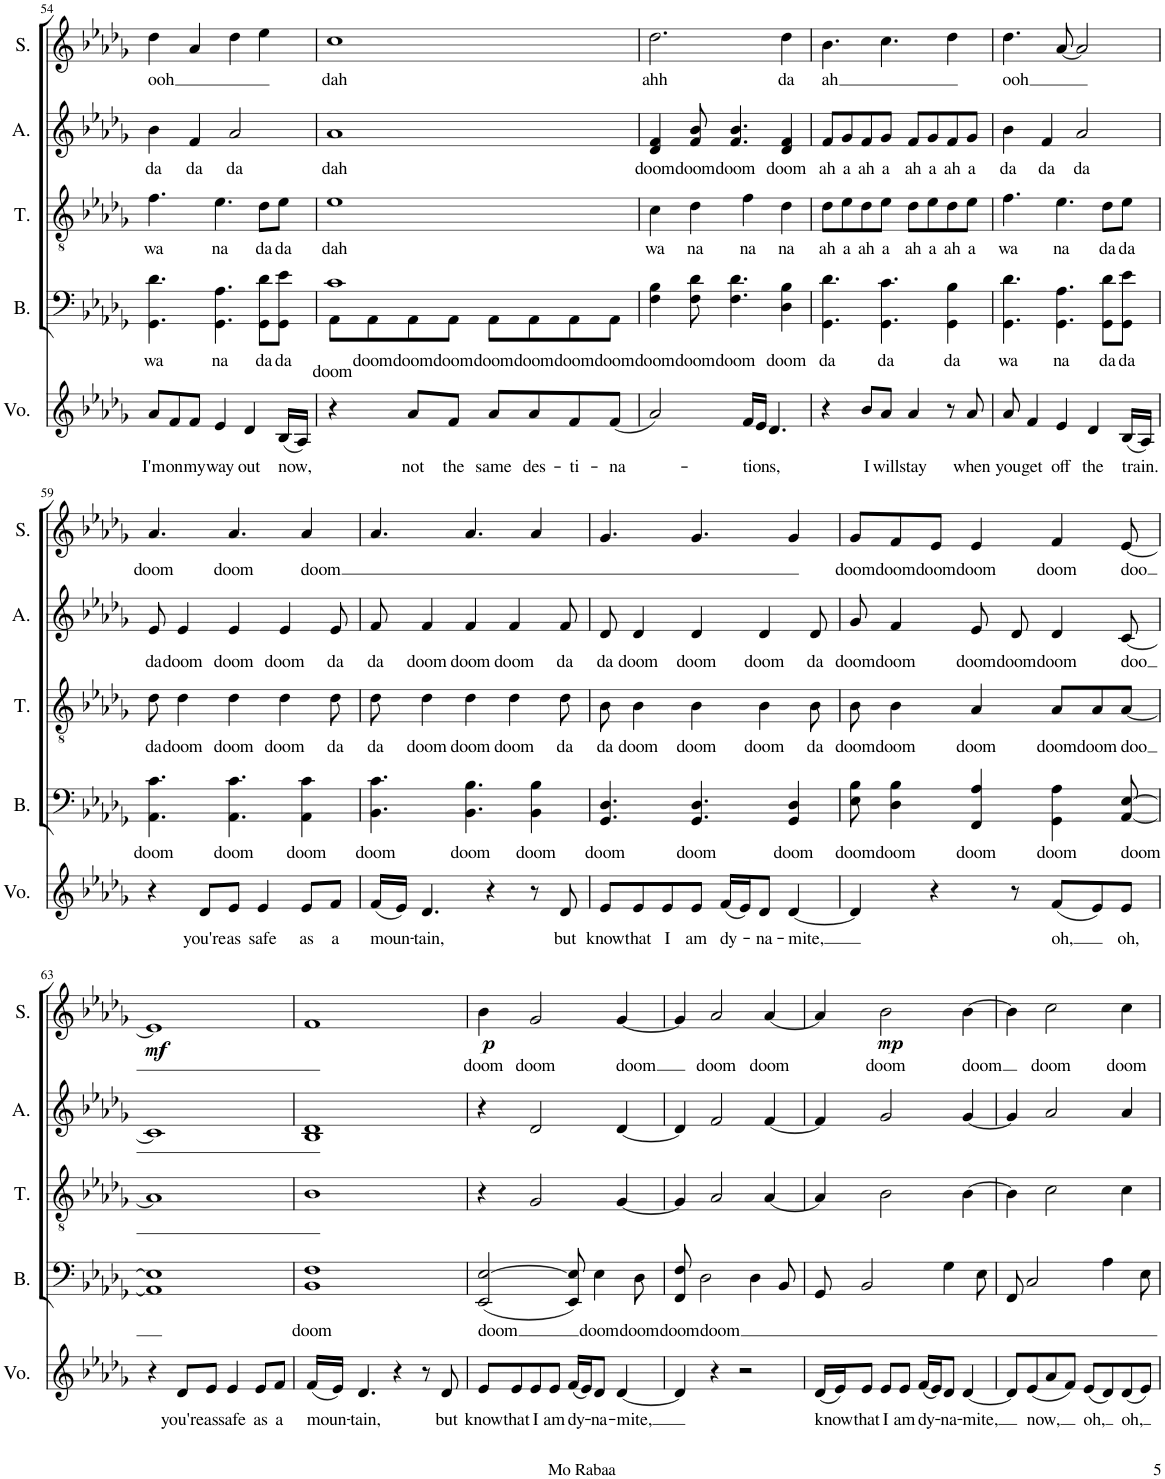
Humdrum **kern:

**kern	**text	**kern	**text	**kern	**text	**kern	**text	**kern	**text	**dynam
*part5	*part5	*part4	*part4	*part3	*part3	*part2	*part2	*part1	*part1	*part1
*staff5	*staff5	*staff4	*staff4	*staff3	*staff3	*staff2	*staff2	*staff1	*staff1	*staff1
*I"Voice	*	*I"Bass	*	*I"Tenor	*	*I"Alto	*	*I"Soprano	*	*
*I'Vo.	*	*I'B.	*	*I'T.	*	*I'A.	*	*I'S.	*	*
!!LO:PB:g=z
*clefG2	*	*clefF4	*	*clefGv2	*	*clefG2	*	*clefG2	*	*
*k[b-e-a-d-g-]	*	*k[b-e-a-d-g-]	*	*k[b-e-a-d-g-]	*	*k[b-e-a-d-g-]	*	*k[b-e-a-d-g-]	*	*
*M4/4	*	*M4/4	*	*M4/4	*	*M4/4	*	*M4/4	*	*
=54	=54	=54	=54	=54	=54	=54	=54	=54	=54	=54
!	!LO:LY:b	!	!LO:LY:b	!	!LO:LY:b	!	!LO:LY:b	!	!LO:LY:b	!
8a-/L	I'm	4.GG-\ 4.d-\	wa	4.f\	wa	4b-\	da	4dd-\	ooh	.
!	!LO:LY:b	!	!	!	!	!	!	!	!	!
8f/	on	.	.	.	.	.	.	.	.	.
!	!LO:LY:b	!	!	!	!	!	!LO:LY:b	!	!	!
8f/J	my	.	.	.	.	4f/	da	4a-/	.	.
!	!LO:LY:b	!	!LO:LY:b	!	!LO:LY:b	!	!	!	!	!
4e-/	way	4.GG-\ 4.A-\	na	4.e-\	na	.	.	.	.	.
!	!	!	!	!	!	!	!LO:LY:b	!	!	!
.	.	.	.	.	.	2a-/	da	4dd-\	.	.
!	!LO:LY:b	!	!	!	!	!	!	!	!	!
4d-/	out	.	.	.	.	.	.	.	.	.
!	!	!	!LO:LY:b	!	!LO:LY:b	!	!	!	!	!
.	.	8GG-\ 8d-\L	da	8d-\L	da	.	.	4ee-\	.	.
!	!LO:LY:b	!	!LO:LY:b	!	!LO:LY:b	!	!	!	!	!
(16B-/LL	now,	8GG-\ 8e-\J	da	8e-\J	da	.	.	.	.	.
16A-/JJ)	.	.	.	.	.	.	.	.	.	.
=55	=55	=55	=55	=55	=55	=55	=55	=55	=55	=55
*	*	*^	*	*	*	*	*	*	*	*
!	!	!	!	!LO:LY:b	!	!LO:LY:b	!	!LO:LY:b	!	!LO:LY:b	!
4r	.	1c	8AA-\L	doom	1e-	dah	1a-	dah	1cc	dah	.
!	!	!	!	!LO:LY:b	!	!	!	!	!	!	!
.	.	.	8AA-\	doom	.	.	.	.	.	.	.
!	!LO:LY:b	!	!	!LO:LY:b	!	!	!	!	!	!	!
8a-/L	not	.	8AA-\	doom	.	.	.	.	.	.	.
!	!LO:LY:b	!	!	!LO:LY:b	!	!	!	!	!	!	!
8f/J	the	.	8AA-\J	doom	.	.	.	.	.	.	.
!	!LO:LY:b	!	!	!LO:LY:b	!	!	!	!	!	!	!
8a-/L	same	.	8AA-\L	doom	.	.	.	.	.	.	.
!	!LO:LY:b	!	!	!LO:LY:b	!	!	!	!	!	!	!
8a-/	des-	.	8AA-\	doom	.	.	.	.	.	.	.
!	!LO:LY:b	!	!	!LO:LY:b	!	!	!	!	!	!	!
8f/	-ti-	.	8AA-\	doom	.	.	.	.	.	.	.
!	!LO:LY:b	!	!	!LO:LY:b	!	!	!	!	!	!	!
(8f/J	-na-	.	8AA-\J	doom	.	.	.	.	.	.	.
=56	=56	=56	=56	=56	=56	=56	=56	=56	=56	=56	=56
!	!	!	!	!LO:LY:b	!	!LO:LY:b	!	!LO:LY:b	!	!LO:LY:b	!
*	*	*v	*v	*	*	*	*	*	*	*	*
2a-/)	.	4F\ 4B-\	doom	4c\	wa	4d-/ 4f/	doom	2.dd-\	ahh	.
!	!	!	!LO:LY:b	!	!LO:LY:b	!	!LO:LY:b	!	!	!
.	.	8F\ 8d-\	doom	4d-\	na	8f/ 8b-/	doom	.	.	.
!	!	!	!LO:LY:b	!	!	!	!LO:LY:b	!	!	!
.	.	4.F\ 4.d-\	doom	.	.	4.f/ 4.b-/	doom	.	.	.
!	!LO:LY:b	!	!	!	!LO:LY:b	!	!	!	!	!
16f/LL	-tions,	.	.	4f\	na	.	.	.	.	.
16e-/JJ	.	.	.	.	.	.	.	.	.	.
4.d-/	.	.	.	.	.	.	.	.	.	.
!	!	!	!LO:LY:b	!	!LO:LY:b	!	!LO:LY:b	!	!LO:LY:b	!
.	.	4D-\ 4B-\	doom	4d-\	na	4d-/ 4f/	doom	4dd-\	da	.
=57	=57	=57	=57	=57	=57	=57	=57	=57	=57	=57
!	!	!	!LO:LY:b	!	!LO:LY:b	!	!LO:LY:b	!	!LO:LY:b	!
4r	.	4.GG-\ 4.d-\	da	8d-\L	ah	8f/L	ah	4.b-\	ah	.
!	!	!	!	!	!LO:LY:b	!	!LO:LY:b	!	!	!
.	.	.	.	8e-\	a	8g-/	a	.	.	.
!	!LO:LY:b	!	!	!	!LO:LY:b	!	!LO:LY:b	!	!	!
8b-/L	I	.	.	8d-\	ah	8f/	ah	.	.	.
!	!LO:LY:b	!	!LO:LY:b	!	!LO:LY:b	!	!LO:LY:b	!	!	!
8a-/J	will	4.GG-\ 4.c\	da	8e-\J	a	8g-/J	a	4.cc\	.	.
!	!LO:LY:b	!	!	!	!LO:LY:b	!	!LO:LY:b	!	!	!
4a-/	stay	.	.	8d-\L	ah	8f/L	ah	.	.	.
!	!	!	!	!	!LO:LY:b	!	!LO:LY:b	!	!	!
.	.	.	.	8e-\	a	8g-/	a	.	.	.
!	!	!	!LO:LY:b	!	!LO:LY:b	!	!LO:LY:b	!	!	!
8r	.	4GG-\ 4B-\	da	8d-\	ah	8f/	ah	4dd-\	.	.
!	!LO:LY:b	!	!	!	!LO:LY:b	!	!LO:LY:b	!	!	!
8a-/	when	.	.	8e-\J	a	8g-/J	a	.	.	.
=58	=58	=58	=58	=58	=58	=58	=58	=58	=58	=58
!	!LO:LY:b	!	!LO:LY:b	!	!LO:LY:b	!	!LO:LY:b	!	!LO:LY:b	!
8a-/	you	4.GG-\ 4.d-\	wa	4.f\	wa	4b-\	da	4.dd-\	ooh	.
!	!LO:LY:b	!	!	!	!	!	!	!	!	!
4f/	get	.	.	.	.	.	.	.	.	.
!	!	!	!	!	!	!	!LO:LY:b	!	!	!
.	.	.	.	.	.	4f/	da	.	.	.
!	!LO:LY:b	!	!LO:LY:b	!	!LO:LY:b	!	!	!	!	!
4e-/	off	4.GG-\ 4.A-\	na	4.e-\	na	.	.	[8a-/	.	.
!	!	!	!	!	!	!	!LO:LY:b	!	!	!
.	.	.	.	.	.	2a-/	da	2a-/]	.	.
!	!LO:LY:b	!	!	!	!	!	!	!	!	!
4d-/	the	.	.	.	.	.	.	.	.	.
!	!	!	!LO:LY:b	!	!LO:LY:b	!	!	!	!	!
.	.	8GG-\ 8d-\L	da	8d-\L	da	.	.	.	.	.
!	!LO:LY:b	!	!LO:LY:b	!	!LO:LY:b	!	!	!	!	!
(16B-/LL	train.	8GG-\ 8e-\J	da	8e-\J	da	.	.	.	.	.
16A-/JJ)	.	.	.	.	.	.	.	.	.	.
!!LO:LB:g=z
=59	=59	=59	=59	=59	=59	=59	=59	=59	=59	=59
!	!	!	!LO:LY:b	!	!LO:LY:b	!	!LO:LY:b	!	!LO:LY:b	!
4r	.	4.AA-\ 4.c\	doom	8d-\	da	8e-/	da	4.a-/	doom	.
!	!	!	!	!	!LO:LY:b	!	!LO:LY:b	!	!	!
.	.	.	.	4d-\	doom	4e-/	doom	.	.	.
!	!LO:LY:b	!	!	!	!	!	!	!	!	!
8d-/L	you're	.	.	.	.	.	.	.	.	.
!	!LO:LY:b	!	!LO:LY:b	!	!LO:LY:b	!	!LO:LY:b	!	!LO:LY:b	!
8e-/J	as	4.AA-\ 4.c\	doom	4d-\	doom	4e-/	doom	4.a-/	doom	.
!	!LO:LY:b	!	!	!	!	!	!	!	!	!
4e-/	safe	.	.	.	.	.	.	.	.	.
!	!	!	!	!	!LO:LY:b	!	!LO:LY:b	!	!	!
.	.	.	.	4d-\	doom	4e-/	doom	.	.	.
!	!LO:LY:b	!	!LO:LY:b	!	!	!	!	!	!LO:LY:b	!
8e-/L	as	4AA-\ 4c\	doom	.	.	.	.	4a-/	doom	.
!	!LO:LY:b	!	!	!	!LO:LY:b	!	!LO:LY:b	!	!	!
8f/J	a	.	.	8d-\	da	8e-/	da	.	.	.
=60	=60	=60	=60	=60	=60	=60	=60	=60	=60	=60
!	!LO:LY:b	!	!LO:LY:b	!	!LO:LY:b	!	!LO:LY:b	!	!	!
(16f/LL	moun-	4.BB-\ 4.c\	doom	8d-\	da	8f/	da	4.a-/	.	.
16e-/JJ)	.	.	.	.	.	.	.	.	.	.
!	!LO:LY:b	!	!	!	!LO:LY:b	!	!LO:LY:b	!	!	!
4.d-/	-tain,	.	.	4d-\	doom	4f/	doom	.	.	.
!	!	!	!LO:LY:b	!	!LO:LY:b	!	!LO:LY:b	!	!	!
.	.	4.BB-\ 4.B-\	doom	4d-\	doom	4f/	doom	4.a-/	.	.
4r	.	.	.	.	.	.	.	.	.	.
!	!	!	!	!	!LO:LY:b	!	!LO:LY:b	!	!	!
.	.	.	.	4d-\	doom	4f/	doom	.	.	.
!	!	!	!LO:LY:b	!	!	!	!	!	!	!
8r	.	4BB-\ 4B-\	doom	.	.	.	.	4a-/	.	.
!	!LO:LY:b	!	!	!	!LO:LY:b	!	!LO:LY:b	!	!	!
8d-/	but	.	.	8d-\	da	8f/	da	.	.	.
=61	=61	=61	=61	=61	=61	=61	=61	=61	=61	=61
!	!LO:LY:b	!	!LO:LY:b	!	!LO:LY:b	!	!LO:LY:b	!	!	!
8e-/L	know	4.GG-/ 4.D-/	doom	8B-\	da	8d-/	da	4.g-/	.	.
!	!LO:LY:b	!	!	!	!LO:LY:b	!	!LO:LY:b	!	!	!
8e-/	that	.	.	4B-\	doom	4d-/	doom	.	.	.
!	!LO:LY:b	!	!	!	!	!	!	!	!	!
8e-/	I	.	.	.	.	.	.	.	.	.
!	!LO:LY:b	!	!LO:LY:b	!	!LO:LY:b	!	!LO:LY:b	!	!	!
8e-/J	am	4.GG-/ 4.D-/	doom	4B-\	doom	4d-/	doom	4.g-/	.	.
!	!LO:LY:b	!	!	!	!	!	!	!	!	!
(16f/LL	dy-	.	.	.	.	.	.	.	.	.
16e-/J)	.	.	.	.	.	.	.	.	.	.
!	!LO:LY:b	!	!	!	!LO:LY:b	!	!LO:LY:b	!	!	!
8d-/J	-na-	.	.	4B-\	doom	4d-/	doom	.	.	.
!	!LO:LY:b	!	!LO:LY:b	!	!	!	!	!	!	!
[4d-/	-mite,	4GG-/ 4D-/	doom	.	.	.	.	4g-/	.	.
!	!	!	!	!	!LO:LY:b	!	!LO:LY:b	!	!	!
.	.	.	.	8B-\	da	8d-/	da	.	.	.
=62	=62	=62	=62	=62	=62	=62	=62	=62	=62	=62
!	!	!	!LO:LY:b	!	!LO:LY:b	!	!LO:LY:b	!	!LO:LY:b	!
4d-/]	.	8E-\ 8B-\	doom	8B-\	doom	8g-/	doom	8g-/L	doom	.
!	!	!	!LO:LY:b	!	!LO:LY:b	!	!LO:LY:b	!	!LO:LY:b	!
.	.	4D-\ 4B-\	doom	4B-\	doom	4f/	doom	8f/	doom	.
!	!	!	!	!	!	!	!	!	!LO:LY:b	!
4r	.	.	.	.	.	.	.	8e-/J	doom	.
!	!	!	!LO:LY:b	!	!LO:LY:b	!	!LO:LY:b	!	!LO:LY:b	!
.	.	4FF/ 4A-/	doom	4A-/	doom	8e-/	doom	4e-/	doom	.
!	!	!	!	!	!	!	!LO:LY:b	!	!	!
8r	.	.	.	.	.	8d-/	doom	.	.	.
!	!LO:LY:b	!	!LO:LY:b	!	!LO:LY:b	!	!LO:LY:b	!	!LO:LY:b	!
(8f/L	oh,	4GG-\ 4A-\	doom	8A-/L	doom	4d-/	doom	4f/	doom	.
!	!	!	!	!	!LO:LY:b	!	!	!	!	!
8e-/)	.	.	.	8A-/	doom	.	.	.	.	.
!	!LO:LY:b	!	!LO:LY:b	!	!LO:LY:b	!	!LO:LY:b	!	!LO:LY:b	!
8e-/J	oh,	[8AA-/ [8E-/	doom	[8A-/J	doo	[8c/	doo	[8e-/	doo	.
!!LO:LB:g=z
=63	=63	=63	=63	=63	=63	=63	=63	=63	=63	=63
!	!	!	!	!	!	!	!	!	!	!LO:DY:b
4r	.	1AA-] 1E-]	.	1A-]	.	1c]	.	1e-]	.	mf
!	!LO:LY:b	!	!	!	!	!	!	!	!	!
8d-/L	you're	.	.	.	.	.	.	.	.	.
!	!LO:LY:b	!	!	!	!	!	!	!	!	!
8e-/J	as	.	.	.	.	.	.	.	.	.
!	!LO:LY:b	!	!	!	!	!	!	!	!	!
4e-/	safe	.	.	.	.	.	.	.	.	.
!	!LO:LY:b	!	!	!	!	!	!	!	!	!
8e-/L	as	.	.	.	.	.	.	.	.	.
!	!LO:LY:b	!	!	!	!	!	!	!	!	!
8f/J	a	.	.	.	.	.	.	.	.	.
=64	=64	=64	=64	=64	=64	=64	=64	=64	=64	=64
!	!LO:LY:b	!	!LO:LY:b	!	!	!	!	!	!	!
(16f/LL	moun-	1BB- 1F	doom	1B-	.	1B- 1d-	.	1f	.	.
16e-/JJ)	.	.	.	.	.	.	.	.	.	.
!	!LO:LY:b	!	!	!	!	!	!	!	!	!
4.d-/	-tain,	.	.	.	.	.	.	.	.	.
4r	.	.	.	.	.	.	.	.	.	.
8r	.	.	.	.	.	.	.	.	.	.
!	!LO:LY:b	!	!	!	!	!	!	!	!	!
8d-/	but	.	.	.	.	.	.	.	.	.
=65	=65	=65	=65	=65	=65	=65	=65	=65	=65	=65
!	!LO:LY:b	!	!LO:LY:b	!	!	!	!	!	!LO:LY:b	!LO:DY:b
8e-/L	know	(2EE-/ [2E-/	doom	4r	.	4r	.	4b-\	doom	p
!	!LO:LY:b	!	!	!	!	!	!	!	!	!
8e-/	that	.	.	.	.	.	.	.	.	.
!	!LO:LY:b	!	!	!	!	!	!	!	!LO:LY:b	!
8e-/	I	.	.	2G-/	.	2d-/	.	2g-/	doom	.
!	!LO:LY:b	!	!	!	!	!	!	!	!	!
8e-/J	am	.	.	.	.	.	.	.	.	.
!	!LO:LY:b	!	!	!	!	!	!	!	!	!
(16f/LL	dy-	8EE-/ 8E-/])	.	.	.	.	.	.	.	.
16e-/J)	.	.	.	.	.	.	.	.	.	.
!	!LO:LY:b	!	!LO:LY:b	!	!	!	!	!	!	!
8d-/J	-na-	4E-\	doom	.	.	.	.	.	.	.
!	!LO:LY:b	!	!	!	!	!	!	!	!LO:LY:b	!
[4d-/	-mite,	.	.	[4G-/	.	[4d-/	.	[4g-/	doom	.
!	!	!	!LO:LY:b	!	!	!	!	!	!	!
.	.	8D-\	doom	.	.	.	.	.	.	.
=66	=66	=66	=66	=66	=66	=66	=66	=66	=66	=66
!	!	!	!LO:LY:b	!	!	!	!	!	!	!
4d-/]	.	8FF/ 8F/	doom	4G-/]	.	4d-/]	.	4g-/]	.	.
!	!	!	!LO:LY:b	!	!	!	!	!	!	!
.	.	2D-\	doom	.	.	.	.	.	.	.
!	!	!	!	!	!	!	!	!	!LO:LY:b	!
4r	.	.	.	2A-/	.	2f/	.	2a-/	doom	.
2r	.	.	.	.	.	.	.	.	.	.
.	.	4D-\	.	.	.	.	.	.	.	.
!	!	!	!	!	!	!	!	!	!LO:LY:b	!
.	.	.	.	[4A-/	.	[4f/	.	[4a-/	doom	.
.	.	8BB-/	.	.	.	.	.	.	.	.
=67	=67	=67	=67	=67	=67	=67	=67	=67	=67	=67
!	!LO:LY:b	!	!	!	!	!	!	!	!	!
(16d-/LL	know	8GG-/	.	4A-/]	.	4f/]	.	4a-/]	.	.
16e-/J)	.	.	.	.	.	.	.	.	.	.
!	!LO:LY:b	!	!	!	!	!	!	!	!	!
8e-/J	that	2BB-/	.	.	.	.	.	.	.	.
!	!LO:LY:b	!	!	!	!	!	!	!	!LO:LY:b	!LO:DY:b
8e-/L	I	.	.	2B-\	.	2g-/	.	2b-\	doom	mp
!	!LO:LY:b	!	!	!	!	!	!	!	!	!
8e-/J	am	.	.	.	.	.	.	.	.	.
!	!LO:LY:b	!	!	!	!	!	!	!	!	!
(16f/LL	dy-	.	.	.	.	.	.	.	.	.
16e-/J)	.	.	.	.	.	.	.	.	.	.
!	!LO:LY:b	!	!	!	!	!	!	!	!	!
8d-/J	-na-	4G-\	.	.	.	.	.	.	.	.
!	!LO:LY:b	!	!	!	!	!	!	!	!LO:LY:b	!
[4d-/	-mite,	.	.	[4B-\	.	[4g-/	.	[4b-\	doom	.
.	.	8E-\	.	.	.	.	.	.	.	.
=68	=68	=68	=68	=68	=68	=68	=68	=68	=68	=68
8d-/L]	.	8FF/	.	4B-\]	.	4g-/]	.	4b-\]	.	.
!	!LO:LY:b	!	!	!	!	!	!	!	!	!
(8e-/	now,	2C/	.	.	.	.	.	.	.	.
!	!	!	!	!	!	!	!	!	!LO:LY:b	!
8a-/	.	.	.	2c\	.	2a-/	.	2cc\	doom	.
8f/J)	.	.	.	.	.	.	.	.	.	.
!	!LO:LY:b	!	!	!	!	!	!	!	!	!
(8e-/L	oh,	.	.	.	.	.	.	.	.	.
8d-/)	.	4A-\	.	.	.	.	.	.	.	.
!	!LO:LY:b	!	!	!	!	!	!	!	!LO:LY:b	!
(8d-/	oh,	.	.	4c\	.	4a-/	.	4cc\	doom	.
8e-/J)	.	8E-\	.	.	.	.	.	.	.	.
=	=	=	=	=	=	=	=	=	=	=
*-	*-	*-	*-	*-	*-	*-	*-	*-	*-	*-
